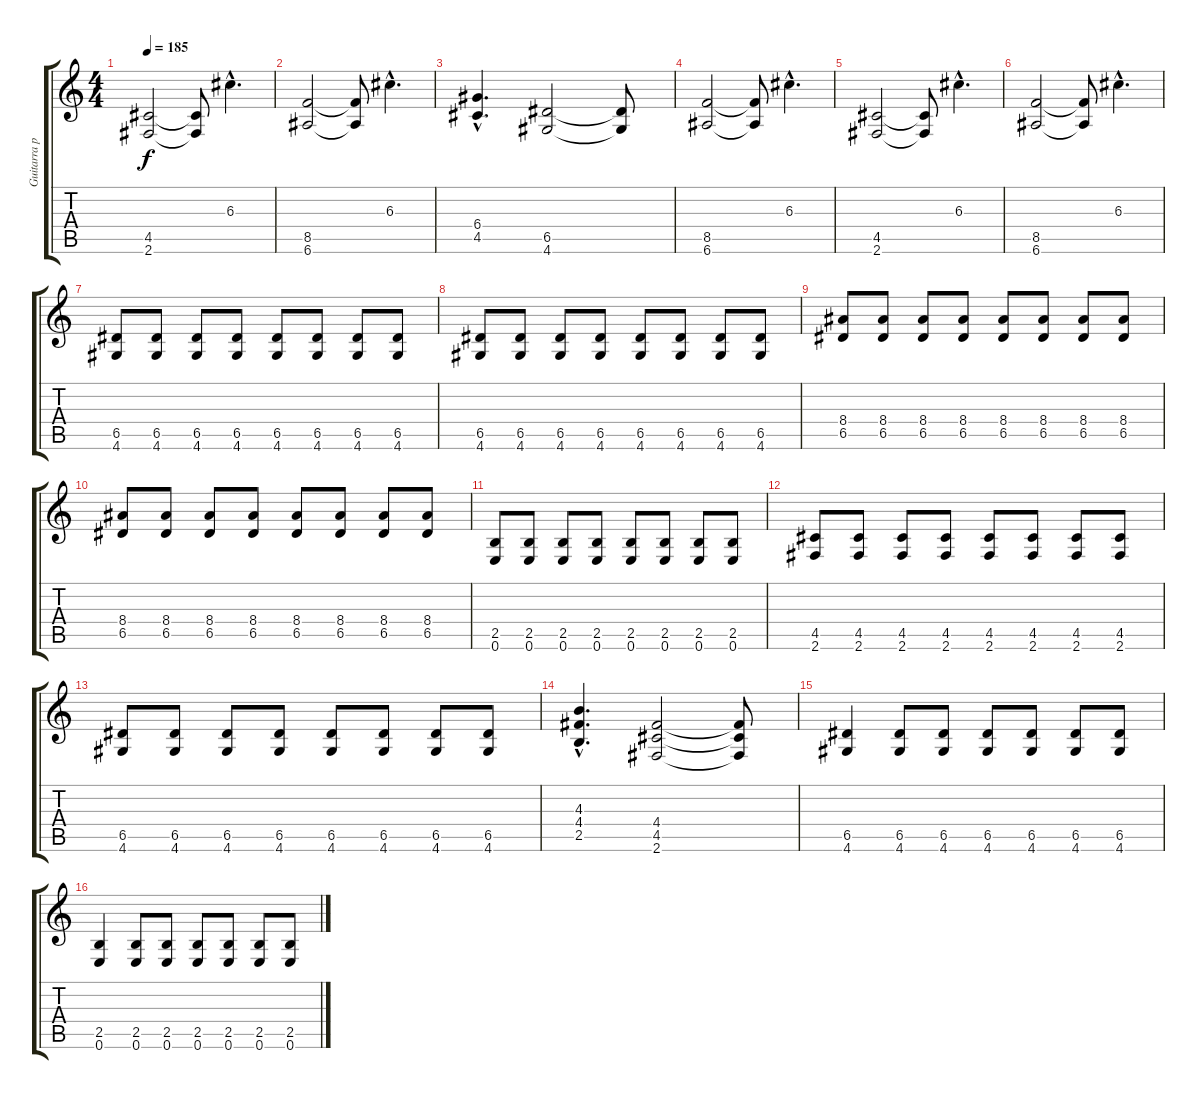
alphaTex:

\track ("Guitarra punteos" "Guitarra p") {instrument overdrivenguitar}
\staff {score tabs}
\tuning (E4 B3 G3 D3 A2 E2) {hide}
\ts (4 4)
\tempo 185
\clef g2
\ks c
(4.5 2.6).2{dy f} (4.5{t} 2.6{t}).8 6.3{hac}.4{d} |
(8.5 6.6).2 (8.5{t} 6.6{t}).8 6.3{hac}.4{d} |
(6.4{hac} 4.5{hac}).4{d} (6.5 4.6).2 (6.5{t} 4.6{t}).8 |
(8.5 6.6).2 (8.5{t} 6.6{t}).8 6.3{hac}.4{d} |
(4.5 2.6).2 (4.5{t} 2.6{t}).8 6.3{hac}.4{d} |
(8.5 6.6).2 (8.5{t} 6.6{t}).8 6.3{hac}.4{d} |
(6.5 4.6).8 (6.5 4.6).8 (6.5 4.6).8 (6.5 4.6).8 (6.5 4.6).8 (6.5 4.6).8 (6.5 4.6).8 (6.5 4.6).8 |
(6.5 4.6).8 (6.5 4.6).8 (6.5 4.6).8 (6.5 4.6).8 (6.5 4.6).8 (6.5 4.6).8 (6.5 4.6).8 (6.5 4.6).8 |
(8.4 6.5).8 (8.4 6.5).8 (8.4 6.5).8 (8.4 6.5).8 (8.4 6.5).8 (8.4 6.5).8 (8.4 6.5).8 (8.4 6.5).8 |
(8.4 6.5).8 (8.4 6.5).8 (8.4 6.5).8 (8.4 6.5).8 (8.4 6.5).8 (8.4 6.5).8 (8.4 6.5).8 (8.4 6.5).8 |
(2.5 0.6).8 (2.5 0.6).8 (2.5 0.6).8 (2.5 0.6).8 (2.5 0.6).8 (2.5 0.6).8 (2.5 0.6).8 (2.5 0.6).8 |
(4.5 2.6).8 (4.5 2.6).8 (4.5 2.6).8 (4.5 2.6).8 (4.5 2.6).8 (4.5 2.6).8 (4.5 2.6).8 (4.5 2.6).8 |
(6.5 4.6).8 (6.5 4.6).8 (6.5 4.6).8 (6.5 4.6).8 (6.5 4.6).8 (6.5 4.6).8 (6.5 4.6).8 (6.5 4.6).8 |
(4.3{hac} 4.4{hac} 2.5{hac}).4{d} (4.4 4.5 2.6).2 (4.4{t} 4.5{t} 2.6{t}).8 |
(6.5 4.6).4 (6.5 4.6).8 (6.5 4.6).8 (6.5 4.6).8 (6.5 4.6).8 (6.5 4.6).8 (6.5 4.6).8 |
(2.5 0.6).4 (2.5 0.6).8 (2.5 0.6).8 (2.5 0.6).8 (2.5 0.6).8 (2.5 0.6).8 (2.5 0.6).8
